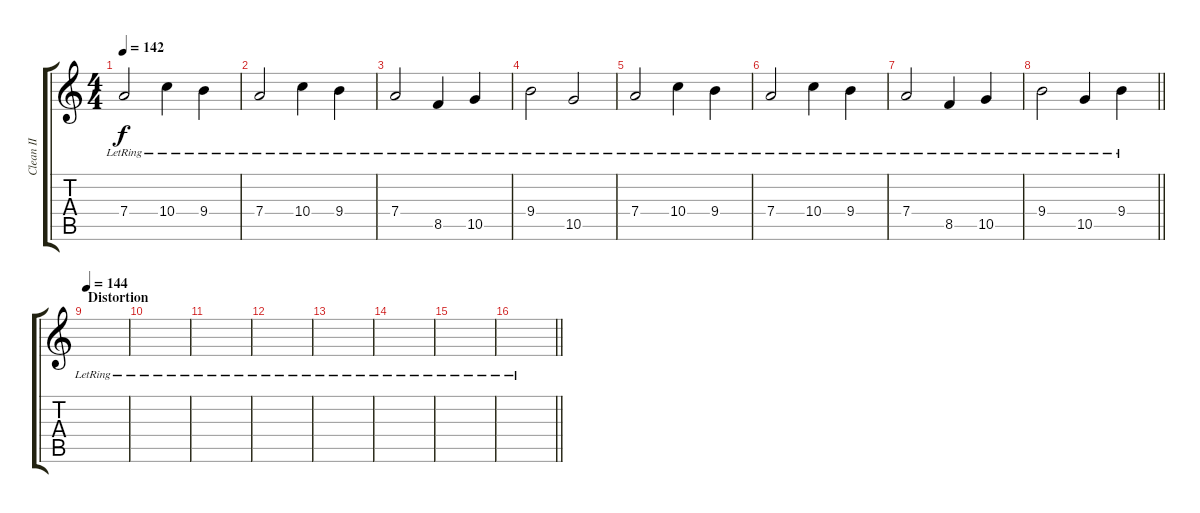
\track ("Clean II" "Clean II") {instrument acousticguitarsteel}
\staff {score tabs}
\tuning (E4 B3 G3 D3 A2 E2) {hide}
\ts (4 4)
\section ("" "")
\tempo 142
\clef g2
\ks c
7.4{lr}.2{dy f} 10.4{lr}.4 9.4{lr}.4 |
7.4{lr}.2 10.4{lr}.4 9.4{lr}.4 |
7.4{lr}.2 8.5{lr}.4 10.5{lr}.4 |
9.4{lr}.2 10.5{lr}.2 |
7.4{lr}.2 10.4{lr}.4 9.4{lr}.4 |
7.4{lr}.2 10.4{lr}.4 9.4{lr}.4 |
7.4{lr}.2 8.5{lr}.4 10.5{lr}.4 |
\barLineRight lightlight
9.4{lr}.2 10.5{lr}.4 9.4{lr}.4 |
\section ("" "Distortion")
\tempo 144
|
|
|
|
|
|
|
\barLineRight lightlight
